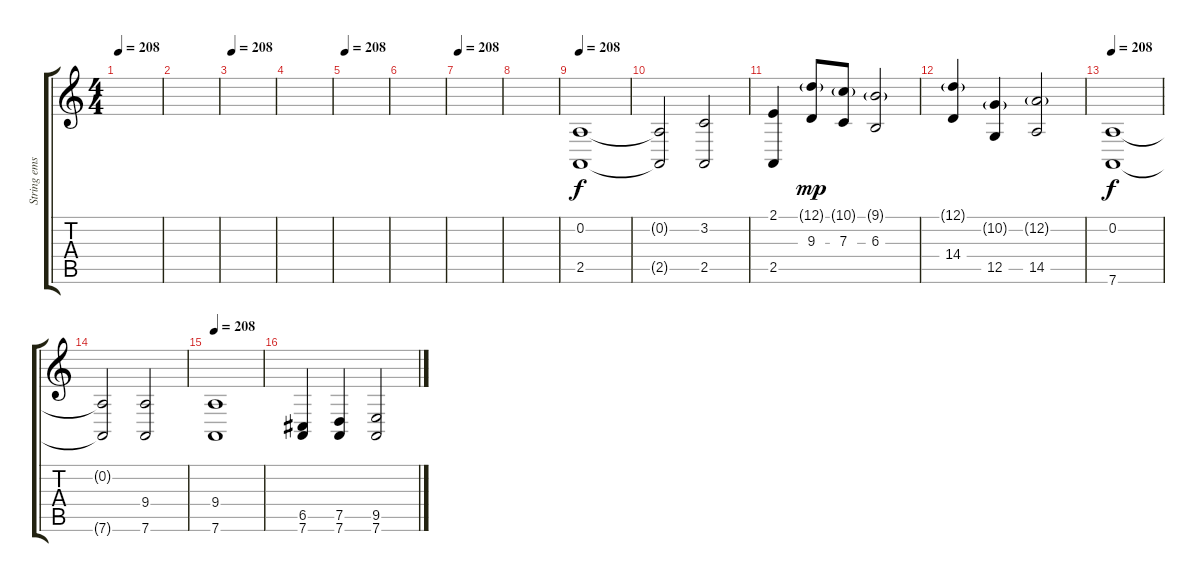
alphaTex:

\track ("String emsemble " "String ems") {instrument stringensemble1}
\staff {score tabs}
\tuning (D4 A3 F3 C3 G2 D2) {hide}
\ts (4 4)
\tempo 208
\clef g2
\ks c
|
|
\tempo 208
|
|
\tempo 208
|
|
\tempo 208
|
|
\tempo 208
(0.2 2.5).1{instrument stringensemble1} |
(0.2{t} 2.5{t}).2 (3.2 2.5).2 |
(2.1 2.5).4 (12.1{g} 9.3).8{dy mp} (10.1{g} 7.3).8 (9.1{g} 6.3).2 |
(12.1{g} 14.4).4 (10.2{g} 12.5).4 (12.2{g} 14.5).2 |
\tempo 208
(0.2 7.6).1{dy f instrument stringensemble1} |
(0.2{t} 7.6{t}).2 (9.4 7.6).2 |
\tempo 208
(9.4 7.6).1 |
(6.5 7.6).4 (7.5 7.6).4 (9.5 7.6).2
